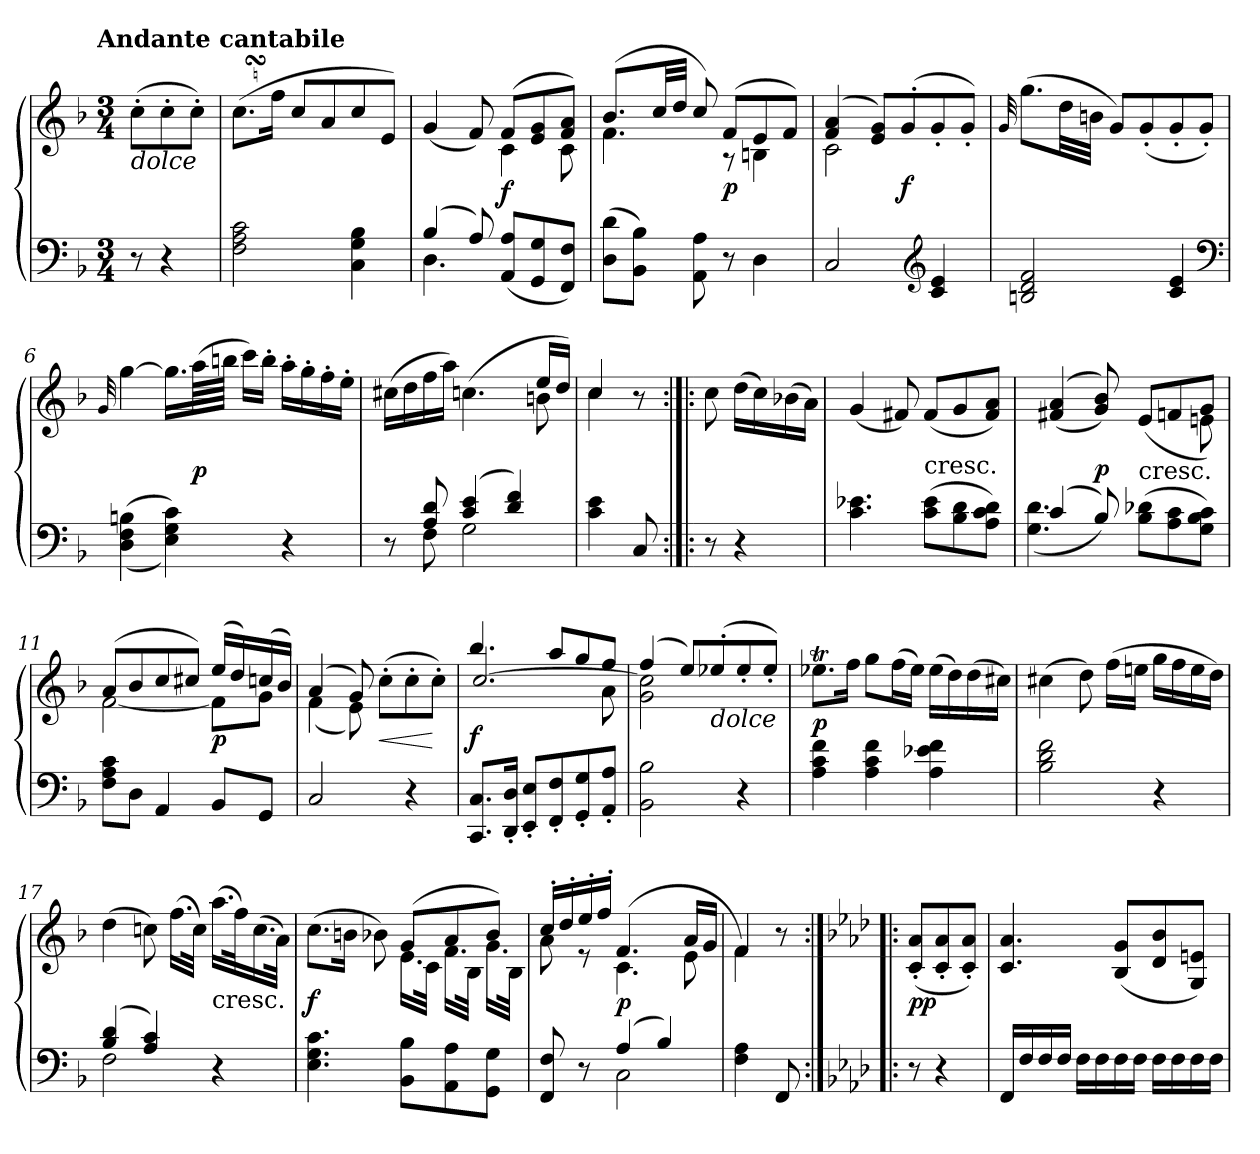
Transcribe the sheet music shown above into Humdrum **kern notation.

**kern	**kern	**dynam
*part1	*part1	*part1
*staff2	*staff1	*staff1/2
*clefF4	*clefG2	*
*k[b-]	*k[b-]	*
*F:	*F:	*
!!LO:TX:omd:t=Andante cantabile
*M3/4	*M3/4	*
*MM88	*MM88	*
=	=	=
!	!LO:TX:b:i:t=dolce	!
8r	(8cc'L	.
4r	8cc'	.
.	8cc'J)	.
=1	=1	=1
2F 2A 2c	(8.ccSSsL	.
.	16ffJk	.
.	8ccL	.
.	8a	.
4C 4G 4B-	8cc	.
.	8eJ)	.
=2	=2	=2
*^	*^	*
(4B-	4.D	(<4g	4.ryy	.
8A)	.	8f)	.	.
4.ryy	(>8AA 8AL	(8fL	4c	f
.	8GG 8G	8e 8g	.	.
.	8FF 8FJ)	8f 8aJ)	8c	.
*v	*v	*	*	*
=3	=3	=3	=3
(8D 8dL	(8.b-L	4.f	.
8BB- 8B-J)	.	.	.
.	32ccLL	.	.
.	32ddJJJ	.	.
8AA 8A	8cc)	.	.
8r	(8fL	8r	p
4D	8e	4Bn	.
.	8fJ)	.	.
=4	=4	=4	=4
2C	(4f 4a	2c	.
.	8e 8gL)	.	.
.	(<8g'<	.	f
*clefG2	*	*	*
4c 4e	8g'<	4ryy	.
.	8g'<J)	.	.
*	*v	*v	*
=5	=5	=5
.	32qqg	.
2Bn 2d 2f	(8.ggL	.
.	32ddLL	.
.	32bnJJJ	.
.	8gL)	.
.	(8g'	.
4c 4e	8g'	.
.	8g'J)	.
*clefF4	*	*
=6	=6	=6
.	32qqg	.
(<(>4D 4F 4Bn	[4gg	.
4E 4G 4c))	16.ggLL]	.
.	(64aaLL	p
.	64bbnJJJJ	.
.	16cccLL)	.
.	16bb'JJ	.
4r	16aa'LL	.
.	16gg'	.
.	16ff'	.
.	16ee'JJ	.
=7	=7	=7
*^	*^	*
8r	8ryy	4ryy	(>16cc#XLL	.
.	.	.	16dd	.
8A 8d	8F	.	16ff	.
.	.	.	16aaJJ)	.
(4c 4e	2G	(4.ccn\	4.ryy	.
4d 4f)	.	.	.	.
.	.	16eeLL	8bn	.
.	.	16ddJJ)	.	.
*v	*v	*	*	*
=8	=8	=8	=8
4c 4e	4cc	4cc	.
8C	8r	8ryy	.
*	*v	*v	*
=:|!|:	=:|!|:	=:|!|:
8r	8cc	.
4r	(16ddLL	.
.	16cc)	.
.	(16b-X	.
.	16aJJ)	.
=9	=9	=9
4.c 4.e-X	(4g	.
.	8f#X)	.
!	!LO:TX:c:t=cresc.	!
(8c 8e-L	(8f#L	.
8B- 8d	8g	.
8A 8c 8dJ)	8f# 8aJ)	.
=10	=10	=10
*^	*^	*
(4c	(4.G 4.d	(<(>4f#X 4a	2ryy	.
8B-))	.	8g 8b-))	.	p
!	!	!LO:TX:c:t=cresc.	!	!
4.ryy	(>8B- 8d-XL	(>8eL	.	.
.	8A 8c	8fn	8ryy	.
.	8G 8B- 8cJ)	8gJ)	8en	.
*v	*v	*	*	*
=11	=11	=11	=11
8F 8A 8cL	(8aL	[2f	.
8DJ	8b-	.	.
4AA	8cc	.	.
.	8cc#XJ)	.	.
8BB-L	(16eeLL	8fL]	p
.	16dd)	.	.
8GGJ	(16ccn	8gJ	.
.	16b-JJ)	.	.
=12	=12	=12	=12
2C	(4a	(4f	.
.	8g)	8e)	.
.	4.ryy	(8cc'>L	<
4r	.	8cc'>	.
.	.	8cc'>J)	[
=13	=13	=13	=13
*	*	*^	*
8.CC 8.CL	4.bb-	2ryy	[2.cc/	f
16DD' 16D'Jk	.	.	.	.
8EE' 8E'L	.	.	.	.
8FF' 8F'	8aaL	.	.	.
8GG' 8G'	8gg	8ryy	.	.
8AA' 8A'J	8ffJ	8a\	.	.
*	*	*v	*v	*
=14	=14	=14	=14
2BB- 2B-	(4ff	2g 2cc]	.
.	8eeL)	.	.
!	!LO:TX:b:i:t=dolce	!	!
.	(>8ee-X'>	.	.
4r	8ee-'>	4ryy	.
.	8ee-'>J)	.	.
*	*v	*v	*
=15	=15	=15
4A 4c 4f	8.ee-XTL	p
.	16ffJk	.
4A 4c 4f	8ggL	.
.	(16ffL	.
.	16ee-JJ)	.
4A 4e-X 4f	(16ee-LL	.
.	16dd)	.
.	(16dd	.
.	16cc#XJJ)	.
=16	=16	=16
2B- 2d 2f	(4cc#X	.
.	8dd)	.
.	(16ffLL	.
.	16eenJJ	.
4r	16ggLL	.
.	16ff	.
.	16ee	.
.	16ddJJ)	.
=17	=17	=17
*^	*	*
(4B- 4d	2F	(4dd	.
4A 4c)	.	8ccn)	.
.	.	(16.ffLL	.
.	.	32ccJJk)	.
!	!	!LO:TX:c:t=cresc.	!
4r	4ryy	(16.aaLL	.
.	.	32ffK)	.
.	.	(16.cc	.
.	.	32aJJk)	.
*v	*v	*	*
=18	=18	=18
*	*^	*
4.E 4.G 4.c	4.ryy	(>8.ccL	f
.	.	16bnJk	.
.	.	8b-X)	.
8BB- 8B-L	(8gL	16.eLL	.
.	.	32cJJk	.
8AA 8A	8a	16.fLL	.
.	.	32B-JJk	.
8GG 8GJ	8b-J)	16.gLL	.
.	.	32B-JJk	.
=19	=19	=19	=19
*^	*	*	*
8FF 8F	4ryy	16cc'LL	8a	.
.	.	16dd'	.	.
8r	.	16ee'	8re	.
.	.	16ff'JJ	.	.
(4A	2C	(4.f	4.c	p
4B-)	.	.	.	.
.	.	16aLL	8e	.
.	.	16gJJ	.	.
*v	*v	*	*	*
=20	=20	=20	=20
4F 4A	4f	4f)	.
8FF	8r	8ryy	.
*	*v	*v	*
=:|!|:	=:|!|:	=:|!|:
*k[b-e-a-d-]	*k[b-e-a-d-]	*
8r	(8c' 8a-'L	pp
4r	8c' 8a-'	.
.	8c' 8a-'J)	.
=21	=21	=21
16FF/LL	4.c 4.a-	.
16F/	.	.
16F/	.	.
16F/JJ	.	.
16FLL	.	.
16F	.	.
16F	(8B- 8gL	.
16FJJ	.	.
16FLL	8d- 8b-	.
16F	.	.
16F	8G 8enJ)	.
16FJJ	.	.
=	=	=
*-	*-	*-
